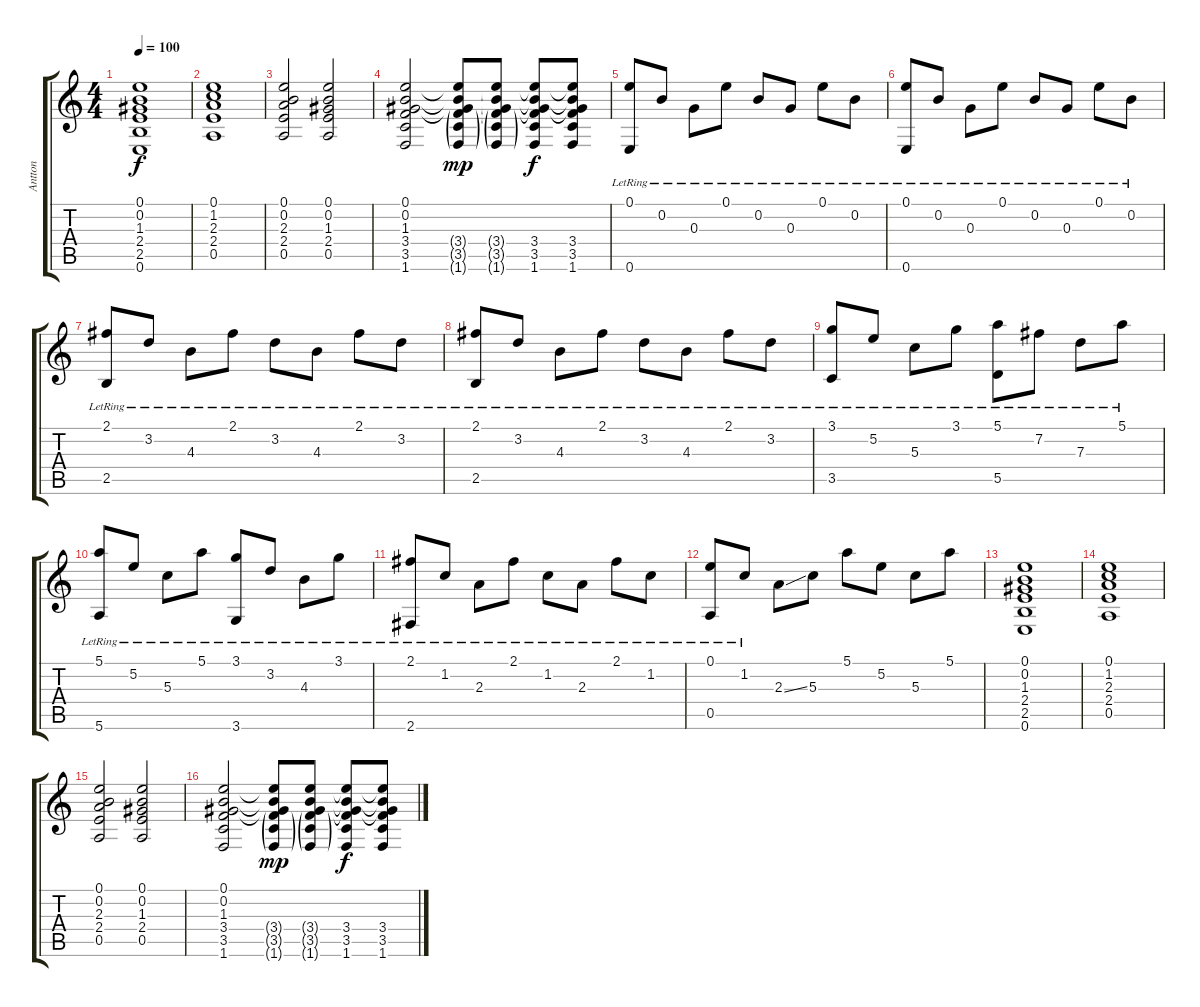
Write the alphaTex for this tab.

\track ("Antton" "Antton") {instrument acousticguitarnylon}
\staff {score tabs}
\tuning (E4 B3 G3 D3 A2 E2) {hide}
\ts (4 4)
\tempo 100
\clef g2
\ks c
(0.1 0.2 1.3 2.4 2.5 0.6).1{dy f} |
(0.1 1.2 2.3 2.4 0.5).1 |
(0.1 0.2 2.3 2.4 0.5).2 (0.1 0.2 1.3 2.4 0.5).2 |
(0.1 0.2 1.3 3.4 3.5 1.6).2 (0.1{t} 0.2{t} 1.3{t} 3.4{g} 3.5{g} 1.6{g}).8{dy mp} (0.1{t} 0.2{t} 1.3{t} 3.4{g} 3.5{g} 1.6{g}).8 (0.1{t} 0.2{t} 1.3{t} 3.4 3.5 1.6).8{dy f} (0.1{t} 0.2{t} 1.3{t} 3.4 3.5 1.6).8 |
(0.1{lr} 0.6{lr}).8 0.2{lr}.8 0.3{lr}.8 0.1{lr}.8 0.2{lr}.8 0.3{lr}.8 0.1{lr}.8 0.2{lr}.8 |
(0.1{lr} 0.6{lr}).8 0.2{lr}.8 0.3{lr}.8 0.1{lr}.8 0.2{lr}.8 0.3{lr}.8 0.1{lr}.8 0.2{lr}.8 |
(2.1{lr} 2.5{lr}).8 3.2{lr}.8 4.3{lr}.8 2.1{lr}.8 3.2{lr}.8 4.3{lr}.8 2.1{lr}.8 3.2{lr}.8 |
(2.1{lr} 2.5{lr}).8 3.2{lr}.8 4.3{lr}.8 2.1{lr}.8 3.2{lr}.8 4.3{lr}.8 2.1{lr}.8 3.2{lr}.8 |
(3.1{lr} 3.5{lr}).8 5.2{lr}.8 5.3{lr}.8 3.1{lr}.8 (5.1{lr} 5.5{lr}).8 7.2{lr}.8 7.3{lr}.8 5.1{lr}.8 |
(5.1{lr} 5.6{lr}).8 5.2{lr}.8 5.3{lr}.8 5.1{lr}.8 (3.1{lr} 3.6{lr}).8 3.2{lr}.8 4.3{lr}.8 3.1{lr}.8 |
(2.1{lr} 2.6{lr}).8 1.2{lr}.8 2.3{lr}.8 2.1{lr}.8 1.2{lr}.8 2.3{lr}.8 2.1{lr}.8 1.2{lr}.8 |
(0.1{lr} 0.5{lr}).8 1.2{lr}.8 2.3{ss}.8 5.3.8 5.1.8 5.2.8 5.3.8 5.1.8 |
(0.1 0.2 1.3 2.4 2.5 0.6).1 |
(0.1 1.2 2.3 2.4 0.5).1 |
(0.1 0.2 2.3 2.4 0.5).2 (0.1 0.2 1.3 2.4 0.5).2 |
(0.1 0.2 1.3 3.4 3.5 1.6).2 (0.1{t} 0.2{t} 1.3{t} 3.4{g} 3.5{g} 1.6{g}).8{dy mp} (0.1{t} 0.2{t} 1.3{t} 3.4{g} 3.5{g} 1.6{g}).8 (0.1{t} 0.2{t} 1.3{t} 3.4 3.5 1.6).8{dy f} (0.1{t} 0.2{t} 1.3{t} 3.4 3.5 1.6).8
